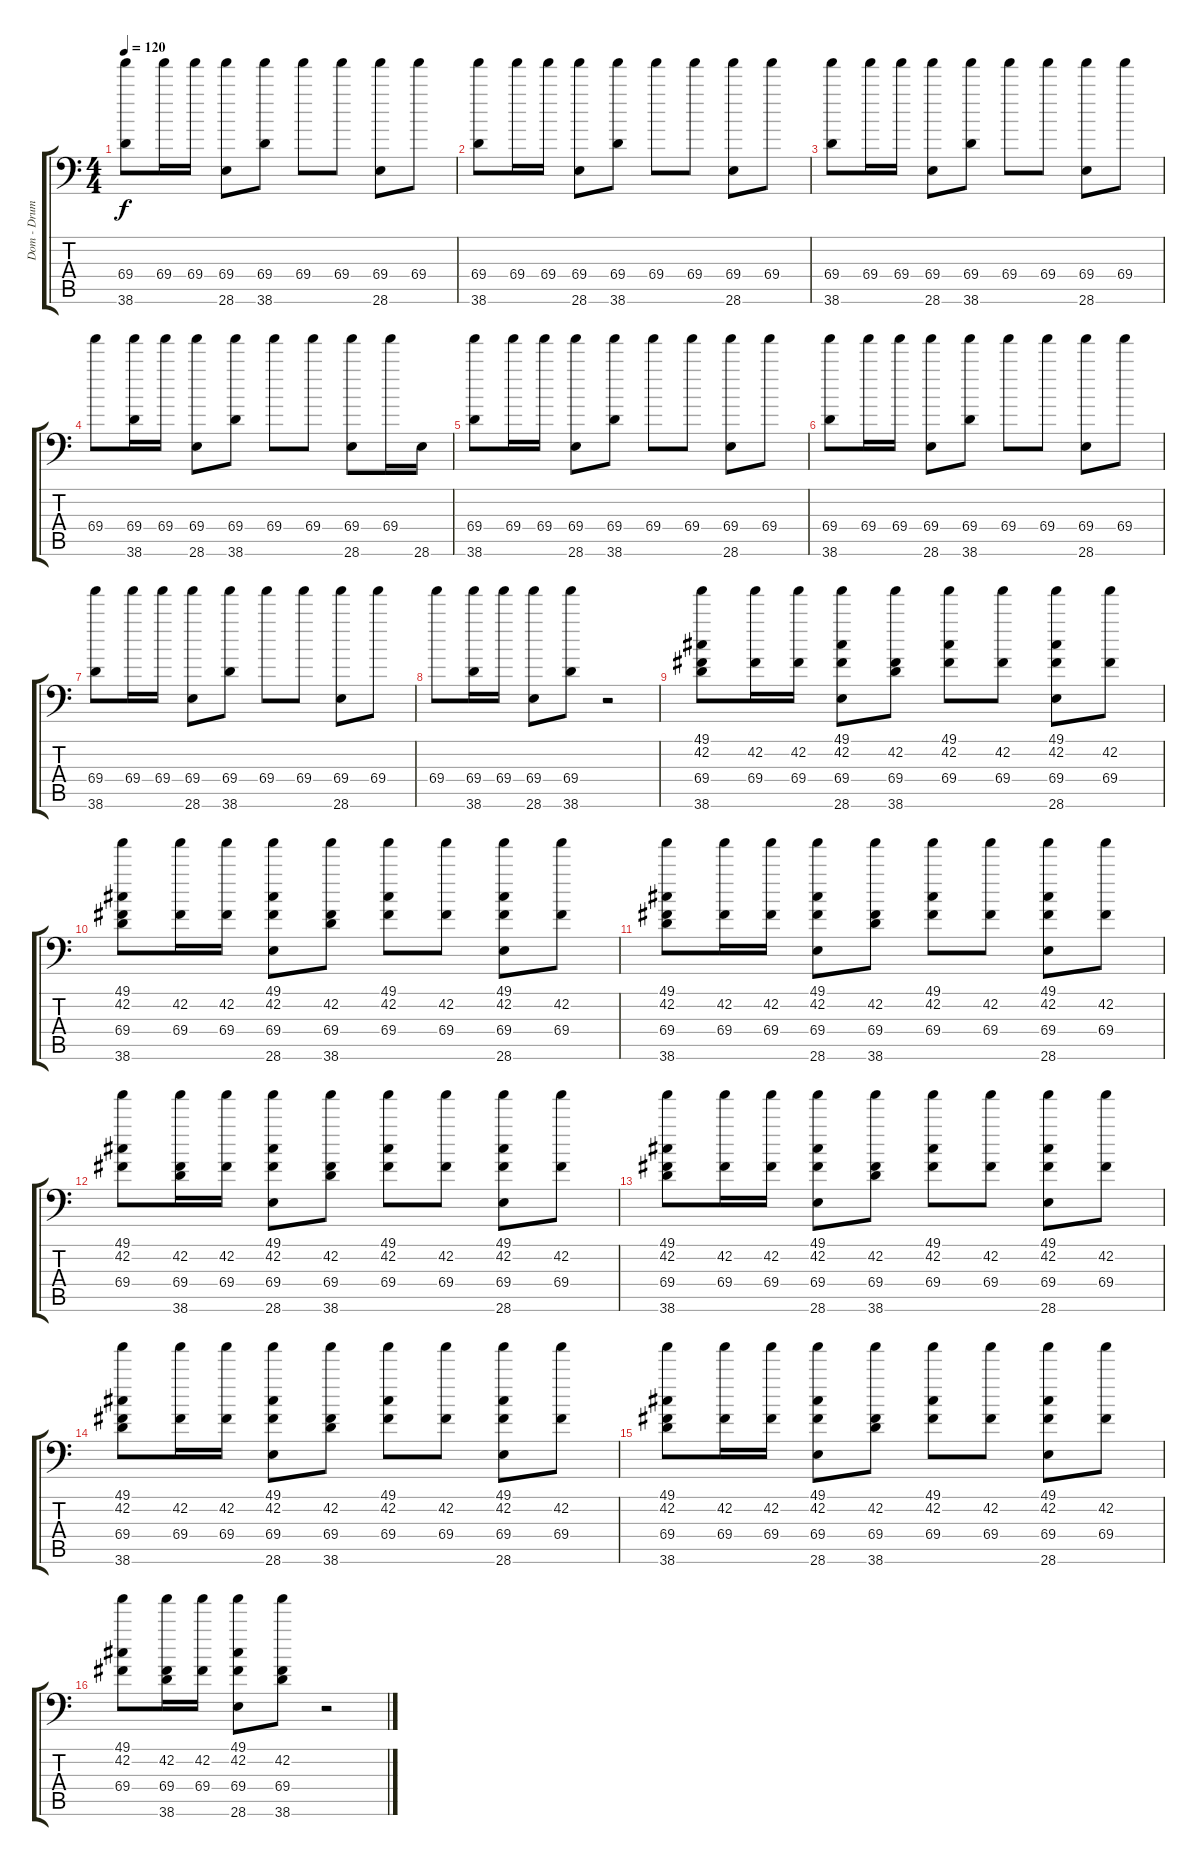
\track ("Dom - Drums" "Dom - Drum") {instrument acousticgrandpiano}
\staff {score tabs}
\tuning (C-1 C-1 C-1 C-1 C-1 C-1) {hide}
\ts (4 4)
\tempo 120
\clef f4
\ks c
(69.4 38.6).8{dy f} 69.4.16 69.4.16 (69.4 28.6).8 (69.4 38.6).8 69.4.8 69.4.8 (69.4 28.6).8 69.4.8 |
(69.4 38.6).8 69.4.16 69.4.16 (69.4 28.6).8 (69.4 38.6).8 69.4.8 69.4.8 (69.4 28.6).8 69.4.8 |
(69.4 38.6).8 69.4.16 69.4.16 (69.4 28.6).8 (69.4 38.6).8 69.4.8 69.4.8 (69.4 28.6).8 69.4.8 |
69.4.8 (69.4 38.6).16 69.4.16 (69.4 28.6).8 (69.4 38.6).8 69.4.8 69.4.8 (69.4 28.6).8 69.4.16 28.6.16 |
(69.4 38.6).8 69.4.16 69.4.16 (69.4 28.6).8 (69.4 38.6).8 69.4.8 69.4.8 (69.4 28.6).8 69.4.8 |
(69.4 38.6).8 69.4.16 69.4.16 (69.4 28.6).8 (69.4 38.6).8 69.4.8 69.4.8 (69.4 28.6).8 69.4.8 |
(69.4 38.6).8 69.4.16 69.4.16 (69.4 28.6).8 (69.4 38.6).8 69.4.8 69.4.8 (69.4 28.6).8 69.4.8 |
69.4.8 (69.4 38.6).16 69.4.16 (69.4 28.6).8 (69.4 38.6).8 r.2 |
(49.1 42.2 69.4 38.6).8 (42.2 69.4).16 (42.2 69.4).16 (49.1 42.2 69.4 28.6).8 (42.2 69.4 38.6).8 (49.1 42.2 69.4).8 (42.2 69.4).8 (49.1 42.2 69.4 28.6).8 (42.2 69.4).8 |
(49.1 42.2 69.4 38.6).8 (42.2 69.4).16 (42.2 69.4).16 (49.1 42.2 69.4 28.6).8 (42.2 69.4 38.6).8 (49.1 42.2 69.4).8 (42.2 69.4).8 (49.1 42.2 69.4 28.6).8 (42.2 69.4).8 |
(49.1 42.2 69.4 38.6).8 (42.2 69.4).16 (42.2 69.4).16 (49.1 42.2 69.4 28.6).8 (42.2 69.4 38.6).8 (49.1 42.2 69.4).8 (42.2 69.4).8 (49.1 42.2 69.4 28.6).8 (42.2 69.4).8 |
(49.1 42.2 69.4).8 (42.2 69.4 38.6).16 (42.2 69.4).16 (49.1 42.2 69.4 28.6).8 (42.2 69.4 38.6).8 (49.1 42.2 69.4).8 (42.2 69.4).8 (49.1 42.2 69.4 28.6).8 (42.2 69.4).8 |
(49.1 42.2 69.4 38.6).8 (42.2 69.4).16 (42.2 69.4).16 (49.1 42.2 69.4 28.6).8 (42.2 69.4 38.6).8 (49.1 42.2 69.4).8 (42.2 69.4).8 (49.1 42.2 69.4 28.6).8 (42.2 69.4).8 |
(49.1 42.2 69.4 38.6).8 (42.2 69.4).16 (42.2 69.4).16 (49.1 42.2 69.4 28.6).8 (42.2 69.4 38.6).8 (49.1 42.2 69.4).8 (42.2 69.4).8 (49.1 42.2 69.4 28.6).8 (42.2 69.4).8 |
(49.1 42.2 69.4 38.6).8 (42.2 69.4).16 (42.2 69.4).16 (49.1 42.2 69.4 28.6).8 (42.2 69.4 38.6).8 (49.1 42.2 69.4).8 (42.2 69.4).8 (49.1 42.2 69.4 28.6).8 (42.2 69.4).8 |
(49.1 42.2 69.4).8 (42.2 69.4 38.6).16 (42.2 69.4).16 (49.1 42.2 69.4 28.6).8 (42.2 69.4 38.6).8 r.2
